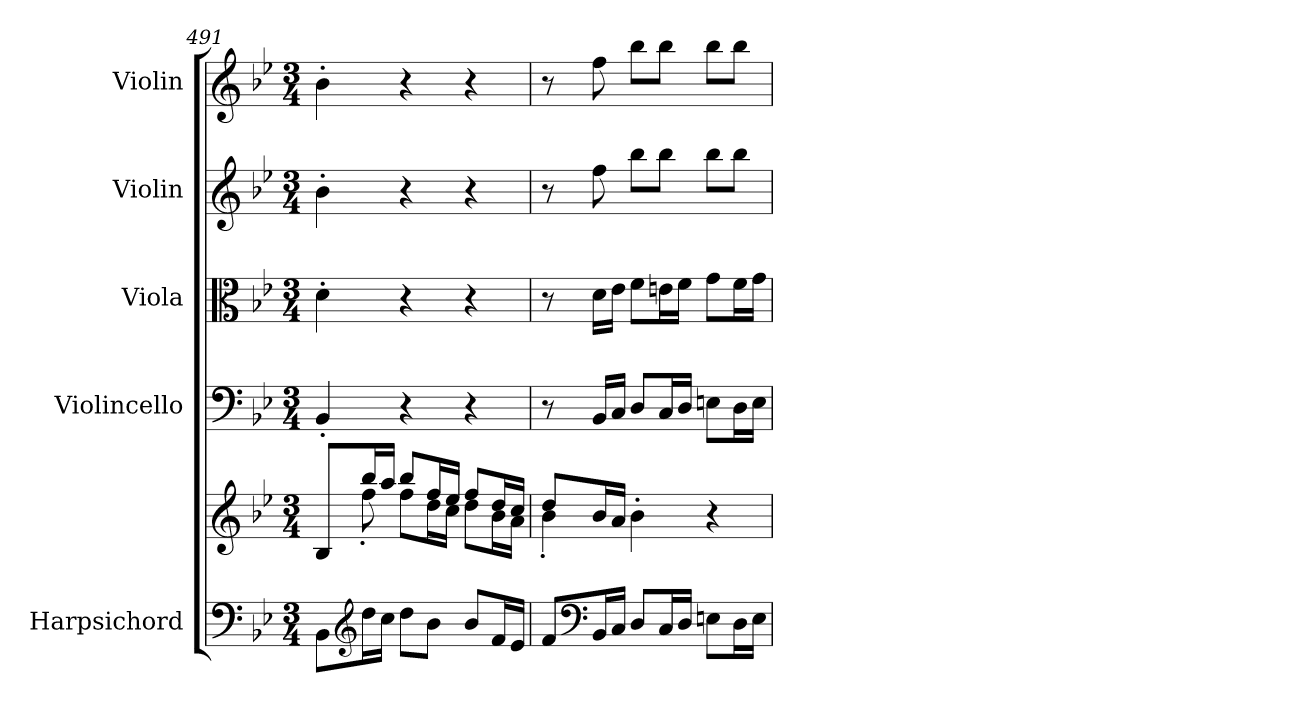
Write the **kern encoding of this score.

**kern	**kern	**kern	**kern	**kern	**kern
*part5	*part5	*part4	*part3	*part2	*part1
*staff6	*staff5	*staff4	*staff3	*staff2	*staff1
*I"Harpsichord	*	*I"Violincello	*I"Viola	*I"Violin	*I"Violin
*I'Hpschd	*	*I'Vc	*I'Vla	*I'Vln	*I'Vln
*clefF4	*clefG2	*clefF4	*clefC3	*clefG2	*clefG2
*k[b-e-]	*k[b-e-]	*k[b-e-]	*k[b-e-]	*k[b-e-]	*k[b-e-]
*M3/4	*M3/4	*M3/4	*M3/4	*M3/4	*M3/4
=491	=491	=491	=491	=491	=491
*	*^	*	*	*	*
8BB-\L	8B-/L	8ryy	4BB-'/	4d'\	4b-'\	4b-'\
*clefG2	*	*	*	*	*	*
16dd\L	16bb-/L	8ff'\	.	.	.	.
16cc\JJ	16aa/JJ	.	.	.	.	.
8dd\L	8bb-/L	8ff\L	4r	4r	4r	4r
8b-\J	16ff/L	16dd\L	.	.	.	.
.	16ee-/JJ	16cc\JJ	.	.	.	.
8b-/L	8ff/L	8dd\L	4r	4r	4r	4r
16f/L	16dd/L	16b-\L	.	.	.	.
16e-/JJ	16cc/JJ	16a\JJ	.	.	.	.
=492	=492	=492	=492	=492	=492	=492
8f/L	8dd/L	4b-'\	8r	8r	8r	8r
*clefF4	*	*	*	*	*	*
16BB-/L	16b-/L	.	16BB-/LL	16d\LL	8ff\	8ff\
16C/JJ	16a/JJ	.	16C/JJ	16e-\JJ	.	.
8D/L	4b-'\	2ryy	8D/L	8f\L	8bb-\L	8bb-\L
16C/L	.	.	16C/L	16en\L	8bb-\J	8bb-\J
16D/JJ	.	.	16D/JJ	16f\JJ	.	.
8En\L	4r	.	8En\L	8g\L	8bb-\L	8bb-\L
16D\L	.	.	16D\L	16f\L	8bb-\J	8bb-\J
16E\JJ	.	.	16E\JJ	16g\JJ	.	.
*	*v	*v	*	*	*	*
=	=	=	=	=	=
*-	*-	*-	*-	*-	*-
